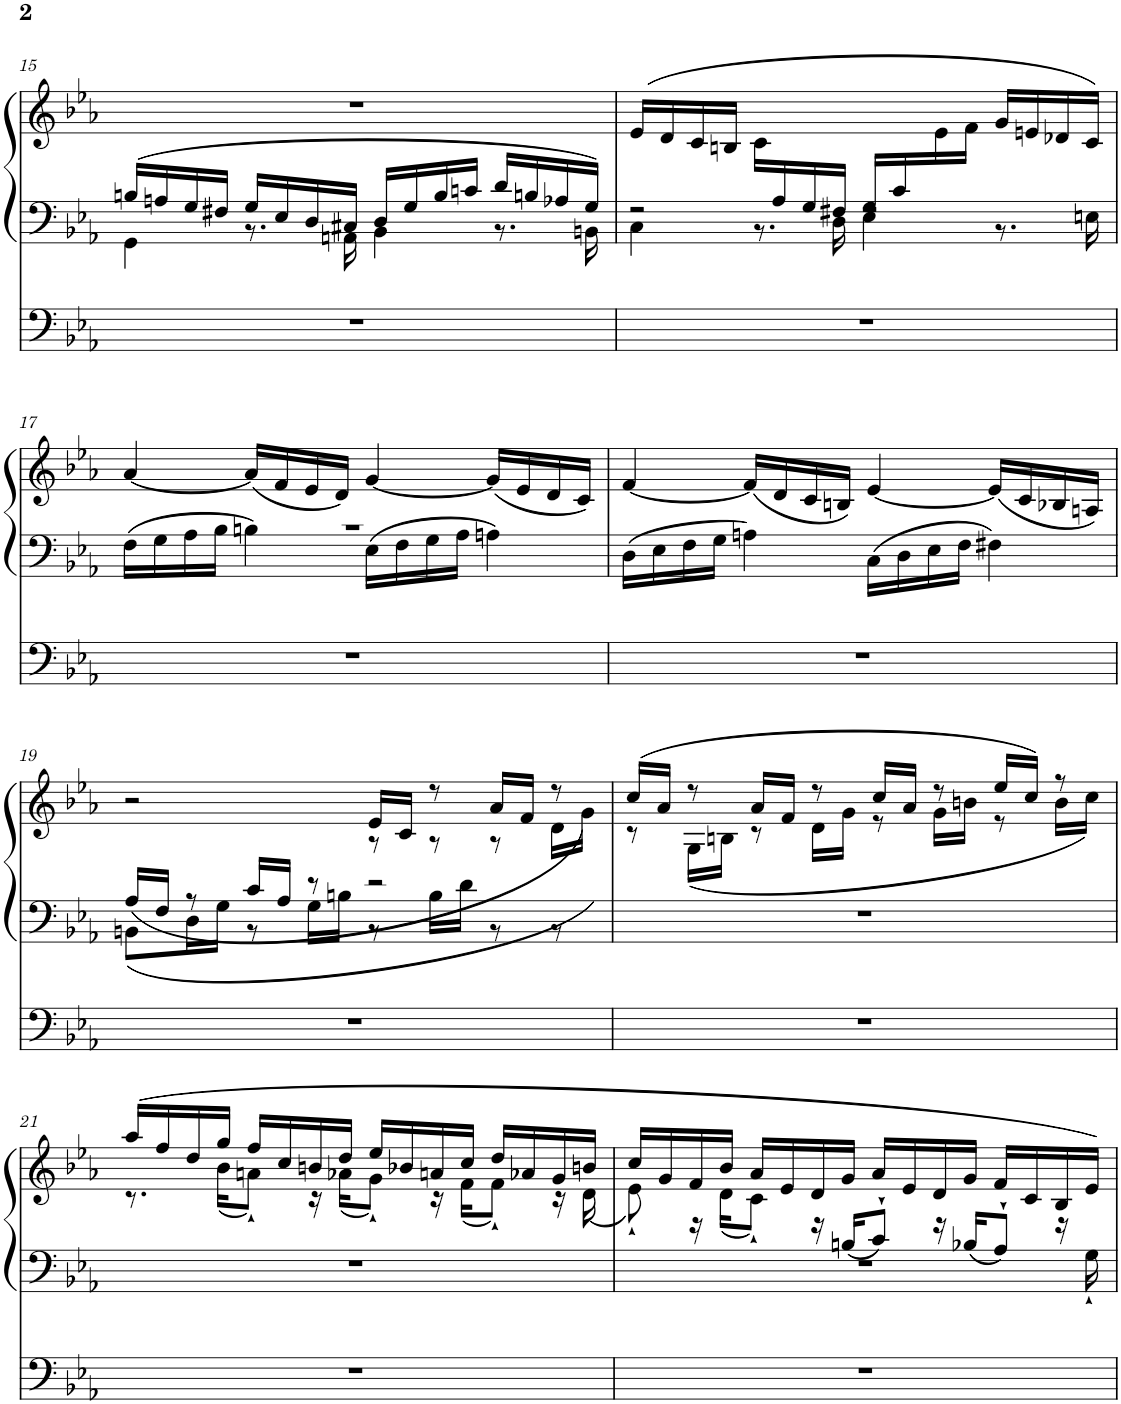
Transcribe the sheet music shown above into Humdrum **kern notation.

**kern	**kern	**kern
*part1	*part1	*part1
*staff3	*staff2	*staff1
*I"Piano	*	*
*I'Pno.	*	*
!!LO:PB:g=z
*clefF4	*clefF4	*clefG2
*k[b-e-a-]	*k[b-e-a-]	*k[b-e-a-]
*M4/4	*M4/4	*M4/4
*met(c)	*met(c)	*met(c)
=15	=15	=15
*	*^	*
1r	16Bn/LL	4GG\	1r
.	16An/	.	.
.	16G/	.	.
.	16F#X/JJ	.	.
.	16G/LL	8.r	.
.	16E-/	.	.
.	16D/	.	.
.	16C#X/JJ	16AAn\	.
.	16D/LL	4BB-\	.
.	16G/	.	.
.	16B/	.	.
.	16cn/JJ	.	.
.	16d/LL	8.r	.
.	16Bn/	.	.
.	16A-X/	.	.
.	16G/JJ	16BBn\	.
=16	=16	=16	=16
*	*	*^	*
1r	16ryy	2r	4C\	(16e-/LL
.	.	.	.	16d/
.	.	.	.	16c/
.	.	.	.	16Bn/JJ
.	.	.	8.r	16c\LL
.	16A-/	.	.	16ryy
.	16G/	.	.	.
.	16F#X/JJ	.	16D\	.
.	16G/LL	2r	4E-\	.
.	16c/	.	.	.
.	4.ryy	.	.	16e-\
.	.	.	.	16f\JJ
.	.	.	8.r	16g/LL
.	.	.	.	16en/
.	.	.	.	16d-X/
.	.	.	16En\	16c/JJ)
*	*	*v	*v	*
!!LO:LB:g=z
=17	=17	=17	=17
1r	1r	16F\LL	[4a-/
.	.	16G\	.
.	.	16A-\	.
.	.	16B-\JJ	.
.	.	4Bn\	(16a-/LL]
.	.	.	16f/
.	.	.	16e-/
.	.	.	16d/JJ)
.	.	16E-\LL	[4g/
.	.	16F\	.
.	.	16G\	.
.	.	16A-\JJ	.
.	.	4An\	(16g/LL]
.	.	.	16e-/
.	.	.	16d/
.	.	.	16c/JJ)
*	*v	*v	*
=18	=18	=18
1r	16D\LL	[4f/
.	16E-\	.
.	16F\	.
.	16G\JJ	.
.	4An\	(16f/LL]
.	.	16d/
.	.	16c/
.	.	16Bn/JJ)
.	16C\LL	[4e-/
.	16D\	.
.	16E-\	.
.	16F\JJ	.
.	4F#X\	(16e-/LL]
.	.	16c/
.	.	16B-X/
.	.	16An/JJ)
!!LO:LB:g=z
=19	=19	=19
*	*^	*^
1r	(16A-/LL	(8BBn\L	2r	2ryy
.	16F/JJ	.	.	.
.	8r	16D\L	.	.
.	.	16G\JJ	.	.
.	16c/LL	8r	.	.
.	16A-/JJ	.	.	.
.	8r	16G\LL	.	.
.	.	16Bn\JJ	.	.
.	2r	8r	16e-/LL	8r
.	.	.	16c/JJ	.
.	.	16B\LL	8r	8r
.	.	16d\JJ	.	.
.	.	8r	16a-/LL	8r
.	.	.	16f/JJ	.
.	.	8r	8r	16d\LL
.	.	.	.	((16g\JJ
*	*v	*v	*	*
=20	=20	=20	=20
1r	1r	16cc/LL	8r
.	.	16a-/JJ	.
.	.	8r	(16G\LL
.	.	.	16Bn\JJ
.	.	16a-/LL	8r
.	.	16f/JJ	.
.	.	8r	16d\LL
.	.	.	16g\JJ
.	.	16cc/LL	8r
.	.	16a-/JJ	.
.	.	8r	16g\LL
.	.	.	16bn\JJ
.	.	16ee-/LL	8r
.	.	16cc/JJ)	.
.	.	8r	16b\LL
.	.	.	16cc\JJ)
!!LO:LB:g=z	!!
=21	=21	=21	=21
1r	1r	(16aa-/LL	8.r
.	.	16ff/	.
.	.	16dd/	.
.	.	16gg/JJ	16b-\KL
.	.	16ff/LL	8an`\J)
.	.	16cc/	.
.	.	16bn/	16r
.	.	16dd/JJ	(16a-X\KL
.	.	16ee-/LL	8g`\J)
.	.	16b-X/	.
.	.	16an/	16r
.	.	16cc/JJ	(16f\KL
.	.	16dd/LL	8f`\J)
.	.	16a-X/	.
.	.	16g/	16r
.	.	16bn/JJ	(16d\
=22	=22	=22	=22
*	*^	*	*
1r	4..ryy	1r	16cc/LL	8e-`\)
.	.	.	16g/	.
.	.	.	16f/	16r
.	.	.	16b-/JJ	(16d\KL
.	.	.	16a-/LL	8c`\J)
.	.	.	16e-/	.
.	.	.	16d/	16r
.	16Bn/KL	.	16g/JJ	8.ryy
.	8c`/J	.	16a-/LL	.
.	.	.	16e-/	.
.	16ryy	.	16d/	16r
.	16B-X/KL	.	16g/JJ	8.ryy
.	8A-`/J	.	16f/LL	.
.	.	.	16c/	.
.	16ryy	.	16B-/	16r
.	16G`\	.	16e-/JJ)	16ryy
*	*v	*v	*	*
*	*	*v	*v
=	=	=
*-	*-	*-
